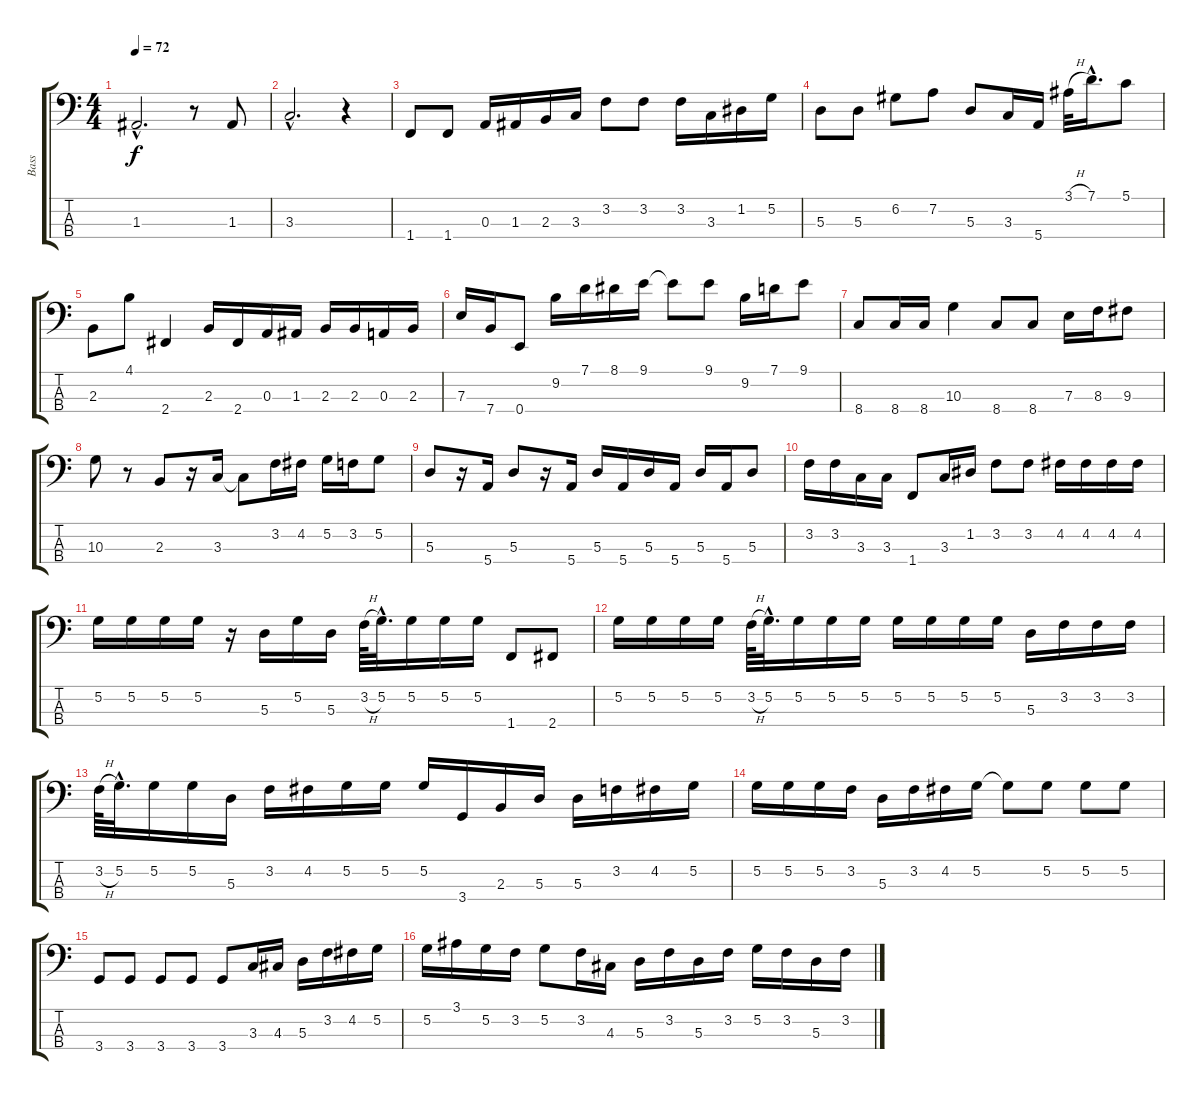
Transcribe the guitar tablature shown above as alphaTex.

\track ("Bass" "Bass") {instrument electricbassfinger}
\staff {score tabs}
\tuning (G2 D2 A1 E1) {hide}
\ts (4 4)
\tempo 72
\clef f4
\ks c
1.3{hac}.2{d dy f} r.8 1.3.8 |
3.3{hac}.2{d} r.4 |
1.4.8 1.4.8 0.3.16 1.3.16 2.3.16 3.3.16 3.2.8 3.2.8 3.2.16 3.3.16 1.2.16 5.2.16 |
5.3.8 5.3.8 6.2.8 7.2.8 5.3.8 3.3.16 5.4.16 3.1{h}.32 7.1{hac}.16{d} 5.1.8 |
2.3.8 4.1.8 2.4.4 2.3.16 2.4.16 0.3.16 1.3.16 2.3.16 2.3.16 0.3.16 2.3.16 |
7.3.16 7.4.16 0.4.8 9.2.16 7.1.16 8.1.16 9.1.16 9.1{t}.8 9.1.8 9.2.16 7.1.16 9.1.8 |
8.4.8 8.4.16 8.4.16 10.3.4 8.4.8 8.4.8 7.3.16 8.3.16 9.3.8 |
10.3.8 r.8 2.3.8 r.16 3.3.16 3.3{t}.8 3.2.16 4.2.16 5.2.16 3.2.16 5.2.8 |
5.3.8 r.16 5.4.16 5.3.8 r.16 5.4.16 5.3.16 5.4.16 5.3.16 5.4.16 5.3.16 5.4.16 5.3.8 |
3.2.16 3.2.16 3.3.16 3.3.16 1.4.8 3.3.16 1.2.16 3.2.8 3.2.8 4.2.16 4.2.16 4.2.16 4.2.16 |
5.2.16 5.2.16 5.2.16 5.2.16 r.16 5.3.16 5.2.16 5.3.16 3.2{h}.64 5.2{hac}.32{d} 5.2.16 5.2.16 5.2.16 1.4.8 2.4.8 |
5.2.16 5.2.16 5.2.16 5.2.16 3.2{h}.64 5.2{hac}.32{d} 5.2.16 5.2.16 5.2.16 5.2.16 5.2.16 5.2.16 5.2.16 5.3.16 3.2.16 3.2.16 3.2.16 |
3.2{h}.64 5.2{hac}.32{d} 5.2.16 5.2.16 5.3.16 3.2.16 4.2.16 5.2.16 5.2.16 5.2.16 3.4.16 2.3.16 5.3.16 5.3.16 3.2.16 4.2.16 5.2.16 |
5.2.16 5.2.16 5.2.16 3.2.16 5.3.16 3.2.16 4.2.16 5.2.16 5.2{t}.8 5.2.8 5.2.8 5.2.8 |
3.4.8 3.4.8 3.4.8 3.4.8 3.4.8 3.3.16 4.3.16 5.3.16 3.2.16 4.2.16 5.2.16 |
5.2.16 3.1.16 5.2.16 3.2.16 5.2.8 3.2.16 4.3.16 5.3.16 3.2.16 5.3.16 3.2.16 5.2.16 3.2.16 5.3.16 3.2.16
